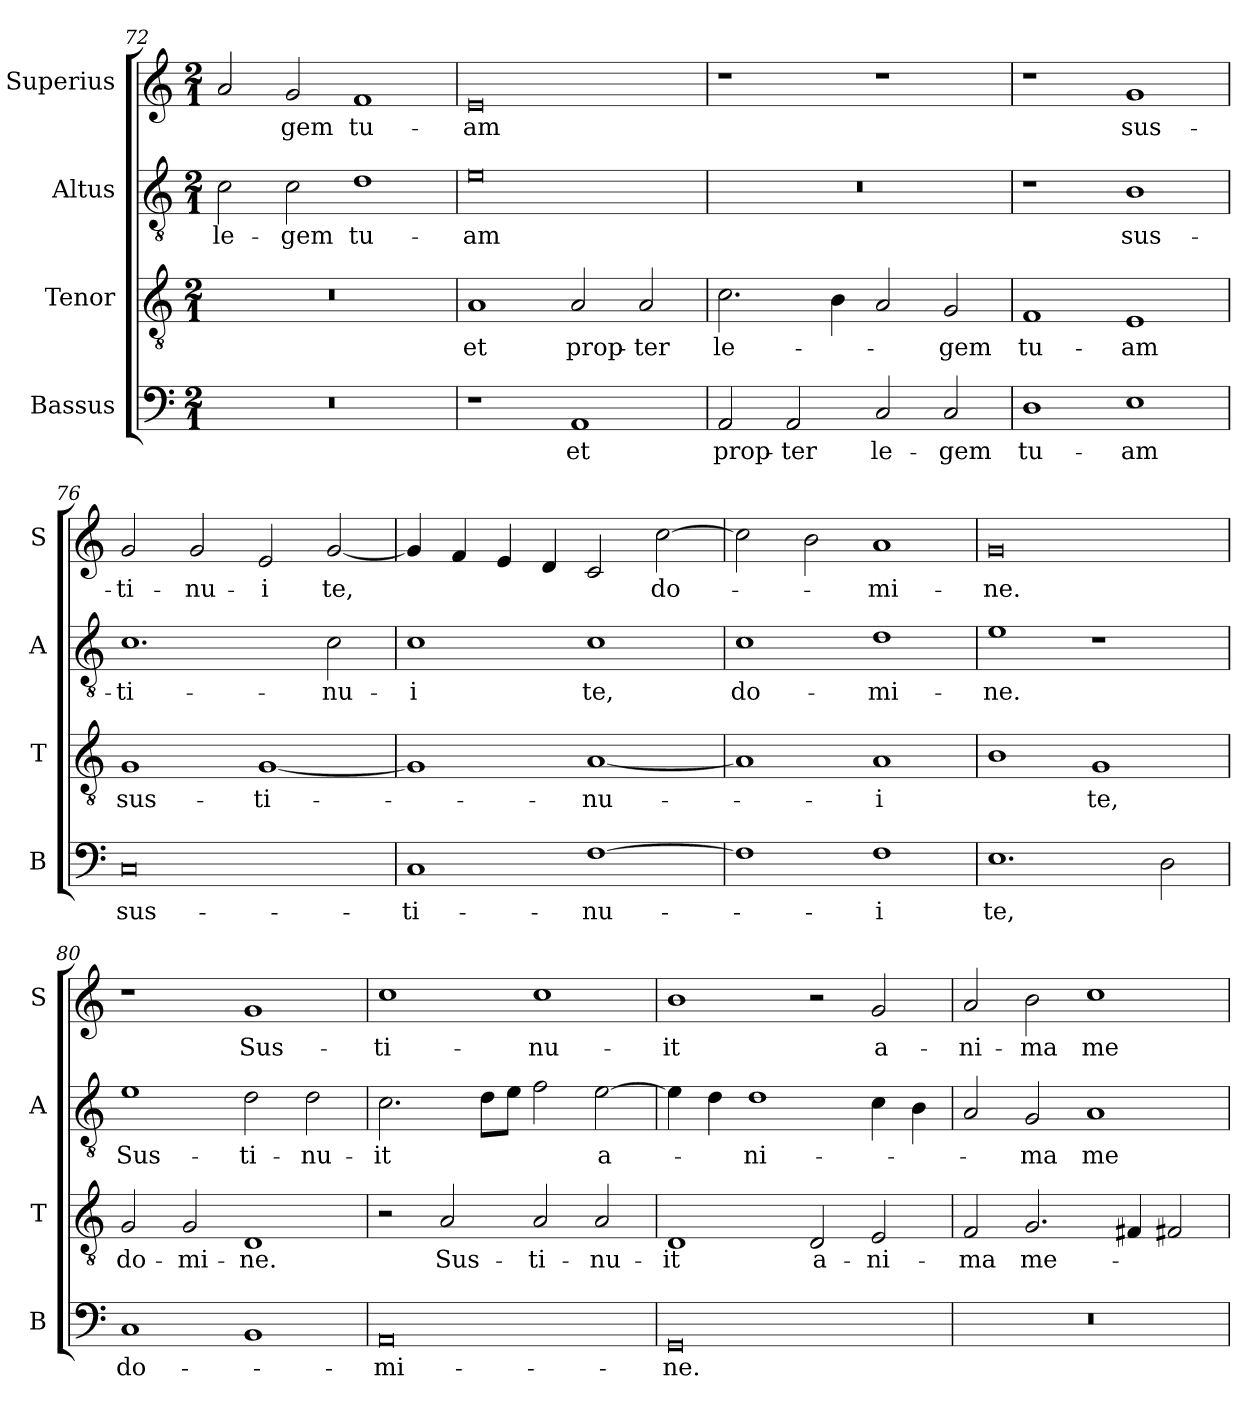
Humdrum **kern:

**kern	**text	**kern	**text	**kern	**text	**kern	**text
*part4	*part4	*part3	*part3	*part2	*part2	*part1	*part1
*staff4	*staff4	*staff3	*staff3	*staff2	*staff2	*staff1	*staff1
*I"Bassus	*	*I"Tenor	*	*I"Altus	*	*I"Superius	*
*I'B	*	*I'T	*	*I'A	*	*I'S	*
*clefF4	*	*clefGv2	*	*clefGv2	*	*clefG2	*
*k[]	*	*k[]	*	*k[]	*	*k[]	*
*C:	*	*C:	*	*C:	*	*C:	*
*M2/1	*	*M2/1	*	*M2/1	*	*M2/1	*
=72	=72	=72	=72	=72	=72	=72	=72
0r	.	0r	.	2c	le-	2a	.
.	.	.	.	2c	-gem	2g	-gem
.	.	.	.	1d	tu-	1f	tu-
=73	=73	=73	=73	=73	=73	=73	=73
1r	.	1A	et	0e	-am	0e	-am
1AA	et	2A	prop-	.	.	.	.
.	.	2A	-ter	.	.	.	.
=74	=74	=74	=74	=74	=74	=74	=74
2AA	prop-	2.c	le-	0r	.	1r	.
2AA	-ter	.	.	.	.	.	.
.	.	4B	.	.	.	.	.
2C	le-	2A	.	.	.	1r	.
2C	-gem	2G	-gem	.	.	.	.
=75	=75	=75	=75	=75	=75	=75	=75
1D	tu-	1F	tu-	1r	.	1r	.
1E	-am	1E	-am	1B	sus-	1g	sus-
=76	=76	=76	=76	=76	=76	=76	=76
0C	sus-	1G	sus-	1.c	-ti-	2g	-ti-
.	.	.	.	.	.	2g	-nu-
.	.	[1G	-ti-	.	.	2e	-i
.	.	.	.	2c	-nu-	[2g	te,
=77	=77	=77	=77	=77	=77	=77	=77
1C	-ti-	1G]	.	1c	-i	4g]	.
.	.	.	.	.	.	4f	.
.	.	.	.	.	.	4e	.
.	.	.	.	.	.	4d	.
[1F	-nu-	[1A	-nu-	1c	te,	2c	.
.	.	.	.	.	.	[2cc	do-
=78	=78	=78	=78	=78	=78	=78	=78
1F]	.	1A]	.	1c	do-	2cc]	.
.	.	.	.	.	.	2b	.
1F	-i	1A	-i	1d	-mi-	1a	-mi-
=79	=79	=79	=79	=79	=79	=79	=79
1.E	te,	1B	.	1e	-ne.	0g	-ne.
.	.	1G	te,	1r	.	.	.
2D	.	.	.	.	.	.	.
=80	=80	=80	=80	=80	=80	=80	=80
1C	do-	2G	do-	1e	Sus-	1r	.
.	.	2G	-mi-	.	.	.	.
1BB	.	1D	-ne.	2d	-ti-	1g	Sus-
.	.	.	.	2d	-nu-	.	.
=81	=81	=81	=81	=81	=81	=81	=81
0AA	-mi-	2r	.	2.c	-it	1cc	-ti-
.	.	2A	Sus-	.	.	.	.
.	.	.	.	8dL	.	.	.
.	.	.	.	8eJ	.	.	.
.	.	2A	-ti-	2f	.	1cc	-nu-
.	.	2A	-nu-	[2e	a-	.	.
=82	=82	=82	=82	=82	=82	=82	=82
0GG	-ne.	1D	-it	4e]	.	1b	-it
.	.	.	.	4d	.	.	.
.	.	.	.	1d	-ni-	.	.
.	.	2D	a-	.	.	2r	.
.	.	2E	-ni-	4c	.	2g	a-
.	.	.	.	4B	.	.	.
=83	=83	=83	=83	=83	=83	=83	=83
0r	.	2F	-ma	2A	.	2a	-ni-
.	.	2.G	me-	2G	-ma	2b	-ma
.	.	.	.	1A	me-	1cc	me-
.	.	4F#X	.	.	.	.	.
.	.	2F#X	.	.	.	.	.
=	=	=	=	=	=	=	=
*-	*-	*-	*-	*-	*-	*-	*-
